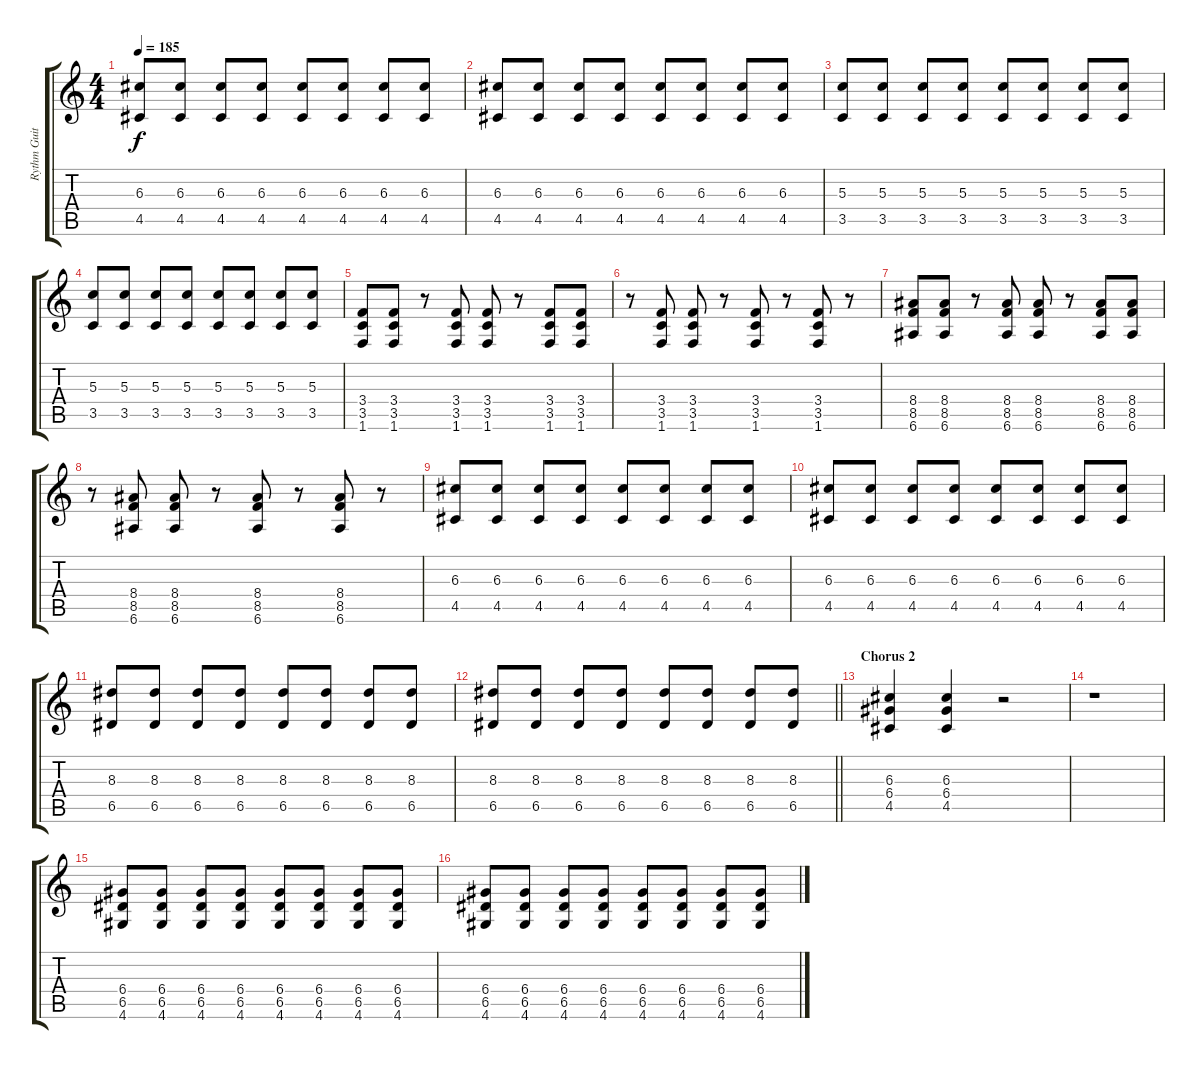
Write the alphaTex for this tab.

\track ("Rythm Guitar" "Rythm Guit") {instrument distortionguitar}
\staff {score tabs}
\tuning (E4 B3 G3 D3 A2 E2) {hide}
\ts (4 4)
\tempo 185
\clef g2
\ks c
(6.3 4.5).8{dy f} (6.3 4.5).8 (6.3 4.5).8 (6.3 4.5).8 (6.3 4.5).8 (6.3 4.5).8 (6.3 4.5).8 (6.3 4.5).8 |
(6.3 4.5).8 (6.3 4.5).8 (6.3 4.5).8 (6.3 4.5).8 (6.3 4.5).8 (6.3 4.5).8 (6.3 4.5).8 (6.3 4.5).8 |
(5.3 3.5).8 (5.3 3.5).8 (5.3 3.5).8 (5.3 3.5).8 (5.3 3.5).8 (5.3 3.5).8 (5.3 3.5).8 (5.3 3.5).8 |
(5.3 3.5).8 (5.3 3.5).8 (5.3 3.5).8 (5.3 3.5).8 (5.3 3.5).8 (5.3 3.5).8 (5.3 3.5).8 (5.3 3.5).8 |
(3.4 3.5 1.6).8 (3.4 3.5 1.6).8 r.8 (3.4 3.5 1.6).8 (3.4 3.5 1.6).8 r.8 (3.4 3.5 1.6).8 (3.4 3.5 1.6).8 |
r.8 (3.4 3.5 1.6).8 (3.4 3.5 1.6).8 r.8 (3.4 3.5 1.6).8 r.8 (3.4 3.5 1.6).8 r.8 |
(8.4 8.5 6.6).8 (8.4 8.5 6.6).8 r.8 (8.4 8.5 6.6).8 (8.4 8.5 6.6).8 r.8 (8.4 8.5 6.6).8 (8.4 8.5 6.6).8 |
r.8 (8.4 8.5 6.6).8 (8.4 8.5 6.6).8 r.8 (8.4 8.5 6.6).8 r.8 (8.4 8.5 6.6).8 r.8 |
(6.3 4.5).8 (6.3 4.5).8 (6.3 4.5).8 (6.3 4.5).8 (6.3 4.5).8 (6.3 4.5).8 (6.3 4.5).8 (6.3 4.5).8 |
(6.3 4.5).8 (6.3 4.5).8 (6.3 4.5).8 (6.3 4.5).8 (6.3 4.5).8 (6.3 4.5).8 (6.3 4.5).8 (6.3 4.5).8 |
(8.3 6.5).8 (8.3 6.5).8 (8.3 6.5).8 (8.3 6.5).8 (8.3 6.5).8 (8.3 6.5).8 (8.3 6.5).8 (8.3 6.5).8 |
\barLineRight lightlight
(8.3 6.5).8 (8.3 6.5).8 (8.3 6.5).8 (8.3 6.5).8 (8.3 6.5).8 (8.3 6.5).8 (8.3 6.5).8 (8.3 6.5).8 |
\section ("" "Chorus 2")
(6.3 6.4 4.5).4 (6.3 6.4 4.5).4 r.2 |
r.1 |
(6.4 6.5 4.6).8 (6.4 6.5 4.6).8 (6.4 6.5 4.6).8 (6.4 6.5 4.6).8 (6.4 6.5 4.6).8 (6.4 6.5 4.6).8 (6.4 6.5 4.6).8 (6.4 6.5 4.6).8 |
(6.4 6.5 4.6).8 (6.4 6.5 4.6).8 (6.4 6.5 4.6).8 (6.4 6.5 4.6).8 (6.4 6.5 4.6).8 (6.4 6.5 4.6).8 (6.4 6.5 4.6).8 (6.4 6.5 4.6).8
